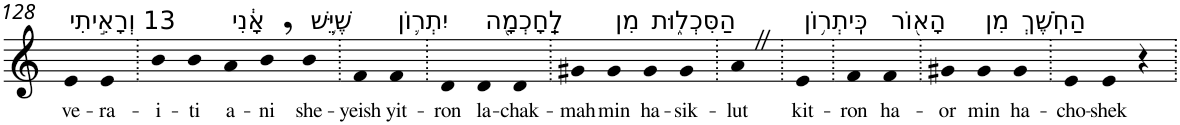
**kern	**text
*part1	*part1
*staff1	*staff1
*I"Piano	*
*I'Pno	*
!!LO:PB:g=z
*clefG2	*
*k[]	*
=128	=128
!LO:TX:a:t=13 וְרָאִ֣יתִי	!
!	!LO:LY:b
4e	ve-
!	!LO:LY:b
4e	-ra-
=129.	=129.
!	!LO:LY:b
4b	-i-
!	!LO:LY:b
4b	-ti
!LO:TX:a:t=אָ֔נִי	!
!	!LO:LY:b
4a	a-
!	!LO:LY:b
4b,	-ni
!LO:TX:a:t=שֶׁיֵּ֥שׁ	!
!	!LO:LY:b
4b	she-
=130.	=130.
!	!LO:LY:b
4f	-yeish
!LO:TX:a:t=יִתְר֛וֹן	!
!	!LO:LY:b
4f	yit-
=131.	=131.
!	!LO:LY:b
4d	-ron
!LO:TX:a:t=לַֽחָכְמָ֖ה	!
!	!LO:LY:b
4d	la-
!	!LO:LY:b
4d	-chak-
=132.	=132.
!	!LO:LY:b
4g#X	-mah
!LO:TX:a:t=מִן	!
!	!LO:LY:b
4g#	min
!LO:TX:a:t=הַסִּכְל֑וּת	!
!	!LO:LY:b
4g#	ha-
!	!LO:LY:b
4g#	-sik-
=133.	=133.
!	!LO:LY:b
4aZ	-lut
=134.	=134.
!LO:TX:a:t=כִּֽיתְר֥וֹן	!
!	!LO:LY:b
4e	kit-
=135.	=135.
!	!LO:LY:b
4f	-ron
!LO:TX:a:t=הָא֖וֹר	!
!	!LO:LY:b
4f	ha-
=136.	=136.
!	!LO:LY:b
4g#X	-or
!LO:TX:a:t=מִן	!
!	!LO:LY:b
4g#	min
!LO:TX:a:t=הַחֹֽשֶׁךְ	!
!	!LO:LY:b
4g#	ha-
=137.	=137.
!	!LO:LY:b
4e	-cho-
!	!LO:LY:b
4e	-shek
4r	.
=.	=.
*-	*-
